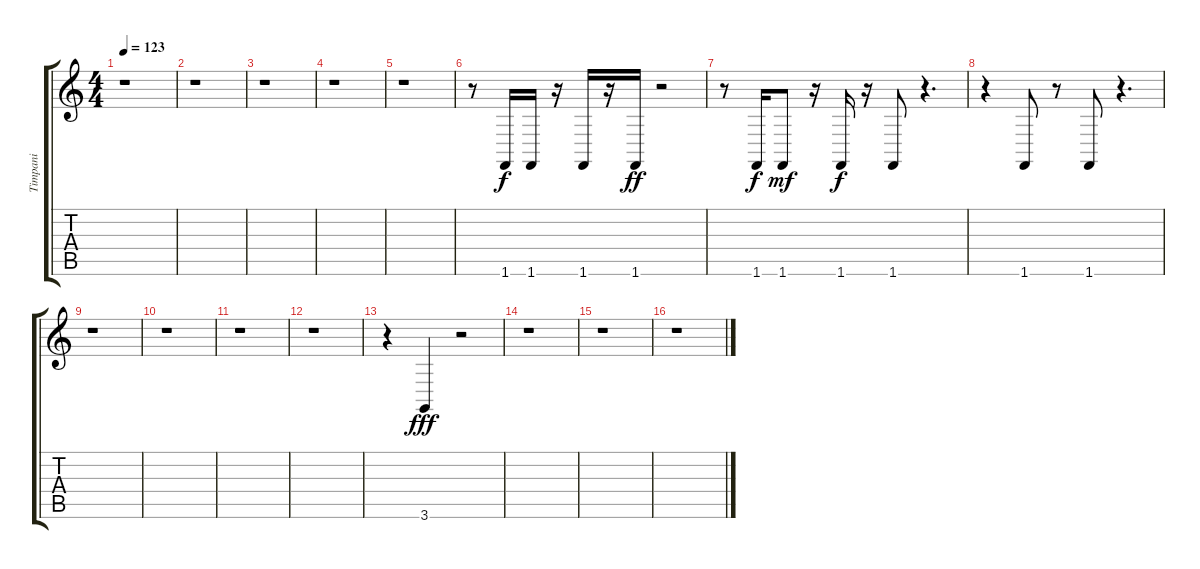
\track ("Timpani" "Timpani") {instrument timpani}
\staff {score tabs}
\tuning (E4 B3 G3 D3 A2 E2) {hide}
\ts (4 4)
\tempo 123
\clef g2
\ks c
r.1{dy ff} |
r.1 |
r.1 |
r.1 |
r.1 |
r.8 1.6.16{dy f} 1.6.16 r.16 1.6.16 r.16 1.6.16{dy ff} r.2 |
r.8 1.6.16{dy f} 1.6.8{dy mf} r.16 1.6.16{dy f} r.16 1.6.8 r.4{d} |
r.4 1.6.8 r.8 1.6.8 r.4{d} |
r.1 |
r.1 |
r.1 |
r.1 |
r.4 3.6.4{dy fff} r.2 |
r.1 |
r.1 |
r.1
